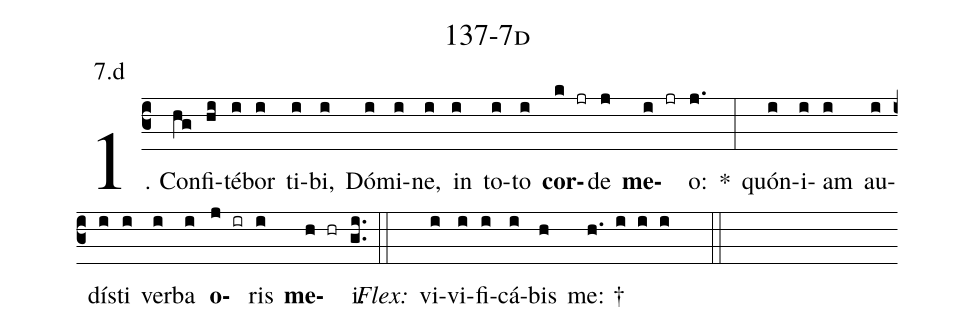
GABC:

name: 137-7d;
annotation: 7.d;
%%
(c3)1. Con(hg)fi(hi)té(i)bor(i) ti(i)bi,(i) Dó(i)mi(i)ne,(i) in(i) to(i)to(i) <b>cor</b>(k jr)de(j) <b>me</b>(i jr)o:(j.) *(:) quón(i)i(i)am(i) au(i)dís(i)ti(i) ver(i)ba(i) <b>o</b>(j ir)ris(i) <b>me</b>(h hr)i.(gi..) (::)
<i>Flex:</i>()  vi(i)vi(i)fi(i)cá(i)bis(h) me: †(h. i i i  ::)
